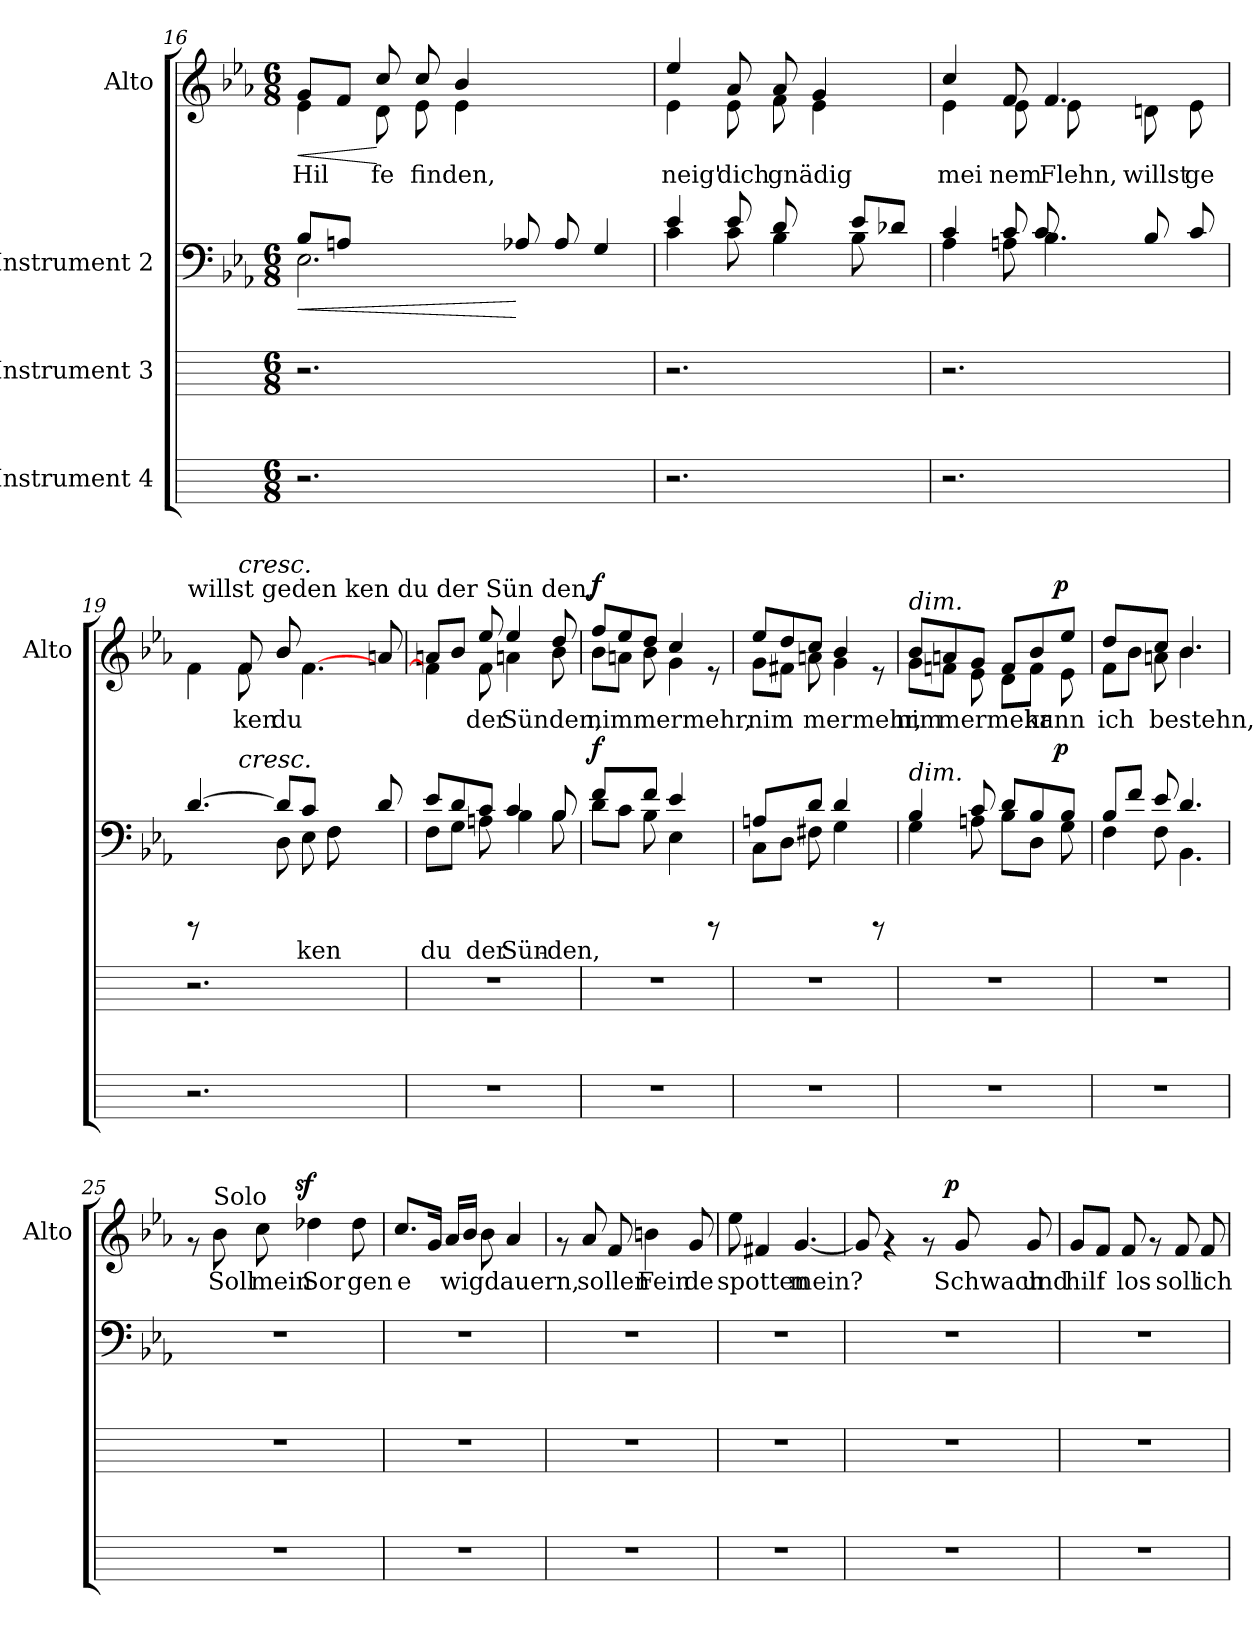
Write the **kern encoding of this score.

**kern	**kern	**kern	**text	**dynam	**kern	**text	**dynam
*part4	*part3	*part2	*part2	*part2	*part1	*part1	*part1
*staff4	*staff3	*staff2	*staff2	*staff2	*staff1	*staff1	*staff1
*I"Instrument 4	*I"Instrument 3	*I"Instrument 2	*	*	*I"Alto	*	*
*	*	*	*	*	*I'Alto	*	*
*	*	*clefF4	*	*	*clefG2	*	*
*k[]	*k[]	*k[b-e-a-]	*	*	*k[b-e-a-]	*	*
*C:	*C:	*E-:	*	*	*E-:	*	*
*M6/8	*M6/8	*M6/8	*	*	*M6/8	*	*
=16	=16	=16	=16	=16	=16	=16	=16
!	!	!LO:TX:b:t=Herr,	!	!	!	!	!
!	!	!	!LO:LY:b	!LO:HP:b	!	!LO:LY:b:cj	!LO:HP:b
*	*	*^	*	*	*^	*	*
2.r	2.r	2.E-\	8B-/L	.	<	4e-\	8g/L	Hil	<
!	!	!	!	!LO:LY:b	!	!	!	!LO:LY:b:cj	!
.	.	.	8An/J	.	.	.	8f/J	.	.
!	!	!	!	!	!	!	!	!LO:LY:b:cj	!
.	.	.	1ryy	.	.	8cc/	8d\	fe	[
!	!	!	!	!	!	!	!	!LO:LY:b:cj	!
.	.	.	.	.	.	8cc/	8e-\	finden,	.
!	!	!	!	!	!	!	!	!LO:LY:b:cj	!
.	.	.	.	.	.	4b-/	4e-\	.	.
!	!	!	!	!LO:LY:b	!	!	!	!	!
2ryy	2ryy	8A-X/	.	.	[	2ryy	2ryy	.	.
!	!	!	!	!LO:LY:b	!	!	!	!	!
.	.	8A-/	.	.	.	.	.	.	.
!	!	!	!	!LO:LY:b	!	!	!	!	!
.	.	4G/	.	.	.	.	.	.	.
=17	=17	=17	=17	=17	=17	=17	=17	=17	=17
!	!	!	!	!LO:LY:b	!	!	!	!LO:LY:b:cj	!
2.r	2.r	4e-/	4c\	.	.	4ee-/	4e-\	neig'	.
!	!	!	!	!LO:LY:b	!	!	!	!LO:LY:b:cj	!
.	.	8e-/	8c\	.	.	8a-/	8e-\	dich	.
!	!	!	!	!LO:LY:b	!	!	!	!LO:LY:b:cj	!
.	.	4B-\	8d/	.	.	8a-/	8f\	gnädig	.
!	!	!	!	!	!	!	!	!LO:LY:b:cj	!
.	.	.	8ryy	.	.	4g/	4e-\	.	.
!	!	!	!	!LO:LY:b	!	!	!	!	!
!	!	!	!	!LO:LY:b	!	!	!	!	!
.	.	8e-/L	8B-\	.	.	.	.	.	.
8ryy	8ryy	8d-X/J	8ryy	.	.	8ryy	8ryy	.	.
=18	=18	=18	=18	=18	=18	=18	=18	=18	=18
!	!	!	!	!LO:LY:b	!	!	!	!LO:LY:b:cj	!
2.r	2.r	4c/	4A-\	.	.	4cc/	4e-\	mei	.
!	!	!	!	!LO:LY:b	!	!	!	!LO:LY:b:cj	!
.	.	8c/	8An\	.	.	8f/	8e-\	nem	.
!	!	!	!	!LO:LY:b	!	!	!	!LO:LY:b:cj	!
.	.	4.B-\	8c/	.	.	4.f/	8e-\	Flehn,	.
.	.	.	2ryy	.	.	.	2ryy	.	.
!	!	!	!	!LO:LY:b	!	!	!	!LO:LY:b:cj	!
4ryy	4ryy	8B-/	.	.	.	8dn\	.	willst	.
!	!	!	!	!LO:LY:b	!	!	!	!LO:LY:b:cj	!
.	.	8c/	.	.	.	8e-\	.	ge	.
!!LO:LB:g=z	!!
=19	=19	=19	=19	=19	=19	=19	=19	=19	=19
!	!	!	!	!	!	!LO:TX:a:t=willst geden ken du der Sün den,	!	!	!
*	*	*	*^	*	*	*	*	*	*
2.r	2.r	[>4.d/	8rAAAA	4ryy	.	.	4f\	4ryy	.	.
.	.	.	4ryy	.	.	.	.	.	.	.
!	!	!	!	!	!	!	!LO:TX:a:i:t=cresc.	!	!	!
!	!	!	!	!LO:TX:a:i:t=cresc.	!	!	!	!	!	!
!	!	!	!	!	!	!	!	!	!LO:LY:b:cj	!
!	!	!	!	!	!	!	!	!	!LO:LY:b:cj	!
.	.	.	.	2.ryy	.	.	8f/	8f\	ken	.
!	!	!	!	!	!LO:LY:b	!	!	!	!	!
!	!	!	!	!	!LO:LY:b	!	!	!	!LO:LY:b:cj	!
.	.	8D\	8d/L]	.	--	.	8b-/	4b-/	du	.
!	!	!	!	!	!LO:LY:b	!	!	!	!	!
!	!	!	!	!	!LO:LY:b	!	!	!	!	!
.	.	8E-\	8c/J	.	-ken	.	[<4.f\	.	.	.
!	!	!	!	!	!LO:LY:b	!	!	!	!	!
.	.	4F\	8F\	.	.	.	.	4.ryy	.	.
4ryy	4ryy	.	4ryy	.	.	.	.	.	.	.
!	!	!	!	!	!	!	!	!	!LO:LY:b:cj	!
.	.	8d/	.	.	.	.	8an/	.	.	.
=20	=20	=20	=20	=20	=20	=20	=20	=20	=20	=20
!	!	!	!	!	!LO:LY:b	!	!	!	!LO:LY:b:cj	!
*	*	*	*v	*v	*	*	*	*	*	*
2.r	2.r	8e-/L	8F\L	du	.	4f\]	8an/L	.	.
!	!	!	!	!LO:LY:b	!	!	!	!LO:LY:b:cj	!
.	.	8d/	8G\J	.	.	.	8b-/J	.	.
!	!	!	!	!LO:LY:b	!	!	!	!LO:LY:b:cj	!
.	.	8c/J	8An\	der	.	8ee-/	8f\	der	.
!	!	!	!	!LO:LY:b	!	!	!	!LO:LY:b:cj	!
.	.	4c/	4B-\	Sün-	.	4ee-/	4an\	Sünden,	.
!	!	!	!	!LO:LY:b	!	!	!	!LO:LY:b:cj	!
.	.	8B-/	8B-\	-den,	.	8dd/	8b-\	.	.
=21	=21	=21	=21	=21	=21	=21	=21	=21	=21
!	!	!	!	!LO:LY:b	!LO:DY:a	!	!	!LO:LY:b:cj	!LO:DY:a
2.r	2.r	4f/	8d\L	.	f	8ff/L	8b-\L	nimmermehr,	f
!	!	!	!	!LO:LY:b	!	!	!	!LO:LY:b:cj	!
.	.	.	8c\J	.	.	8ee-/	8an\J	.	.
!	!	!	!	!LO:LY:b	!	!	!	!LO:LY:b:cj	!
.	.	8f/J	8B-\	.	.	8dd/J	8b-\	.	.
!	!	!	!	!LO:LY:b	!	!	!	!LO:LY:b:cj	!
.	.	4e-/	4E-\	.	.	4cc/	4g\	.	.
.	.	8rAAAA	8ryy	.	.	8rd	8ryy	.	.
=22	=22	=22	=22	=22	=22	=22	=22	=22	=22
!	!	!	!	!LO:LY:b	!	!	!	!LO:LY:b:cj	!
2.r	2.r	4An/	8C\L	.	.	8ee-/L	8g\L	nim	.
!	!	!	!	!LO:LY:b	!	!	!	!LO:LY:b:cj	!
.	.	.	8D\J	.	.	8dd/	8f#X\J	.	.
!	!	!	!	!LO:LY:b	!	!	!	!LO:LY:b:cj	!
.	.	8d/J	8F#X\	.	.	8cc/J	8an\	mermehr,	.
!	!	!	!	!LO:LY:b	!	!	!	!LO:LY:b:cj	!
.	.	4d/	4G\	.	.	4b-/	4g\	.	.
.	.	8rAAAA	8ryy	.	.	8rd	8ryy	.	.
=23	=23	=23	=23	=23	=23	=23	=23	=23	=23
!	!	!	!	!	!	!LO:TX:a:i:t=dim.	!	!	!
!	!	!LO:TX:a:i:t=dim.	!	!	!	!	!	!	!
!	!	!	!	!LO:LY:b	!	!	!	!LO:LY:b:cj	!
*	*	*	*^	*	*	*	*^	*	*
2.r	2.r	4B-/	4G\	2ryy	.	.	8b-/L	8g\L	2ryy	nim	.
!	!	!	!	!	!	!	!	!	!	!LO:LY:b:cj	!
.	.	.	.	.	.	.	8an/	8fn\J	.	mermehr	.
!	!	!	!	!	!LO:LY:b	!	!	!	!	!LO:LY:b:cj	!
.	.	8c/	8An\	.	.	.	8g/J	8e-\	.	.	.
!	!	!	!	!	!LO:LY:b	!	!	!	!	!LO:LY:b:cj	!
.	.	8d/L	8B-\L	.	.	.	8f/L	8d\L	.	.	.
!	!	!	!	!	!LO:LY:b	!	!	!	!	!LO:LY:b:cj	!
.	.	8B-/	8D\J	16..ryy	.	.	8b-/	8f\J	16..ryy	kann	.
!	!	!	!	!	!	!LO:DY:a	!	!	!	!	!LO:DY:a
.	.	.	.	8ryy	.	p	.	.	8ryy	.	p
!	!	!	!	!	!LO:LY:b	!	!	!	!	!LO:LY:b:cj	!
.	.	8B-/J	8G\	.	.	.	8ee-/J	8e-\	.	.	.
.	.	.	.	64ryy	.	.	.	.	64ryy	.	.
!!LO:LB:g=z
=24	=24	=24	=24	=24	=24	=24	=24	=24	=24	=24	=24
!	!	!	!	!	!LO:LY:b	!	!	!	!	!LO:LY:b:cj	!
*	*	*	*v	*v	*	*	*	*	*	*	*
*	*	*	*	*	*	*	*v	*v	*	*
2.r	2.r	4F\	8B-/L	.	.	4dd/	8f\L	ich	.
!	!	!	!	!LO:LY:b	!	!	!	!LO:LY:b:cj	!
.	.	.	8f/J	.	.	.	8b-\J	.	.
!	!	!	!	!LO:LY:b	!	!	!	!LO:LY:b:cj	!
.	.	8e-/	8F\	.	.	8cc/J	8an\	bestehn,	.
!	!	!	!	!LO:LY:b	!	!	!	!LO:LY:b:cj	!
.	.	4.d/	4.BB-\	.	.	4.b-/	4.b-\	.	.
*	*	*v	*v	*	*	*	*	*	*
=25	=25	=25	=25	=25	=25	=25	=25	=25
2.r	2.r	2.r	.	.	8rf	4ryy	.	.
!	!	!	!	!	!LO:TX:a:t=Solo	!	!	!
!	!	!	!	!	!	!	!LO:LY:b:cj	!
.	.	.	.	.	8b-\	.	Soll	.
!	!	!	!	!	!	!	!LO:LY:b:cj	!
.	.	.	.	.	8cc\	16..ryy	mein	.
!	!	!	!	!	!	!	!	!LO:DY:a
.	.	.	.	.	.	4ryy	.	sf
!	!	!	!	!	!	!	!LO:LY:b:cj	!
.	.	.	.	.	4dd-X\	.	Sor	.
.	.	.	.	.	.	8ryy	.	.
!	!	!	!	!	!	!	!LO:LY:b:cj	!
.	.	.	.	.	8dd-\	.	gen	.
.	.	.	.	.	.	64ryy	.	.
=26	=26	=26	=26	=26	=26	=26	=26	=26
!	!	!	!	!	!	!	!LO:LY:b:cj	!
*	*	*	*	*	*v	*v	*	*
2.r	2.r	2.r	.	.	8.cc/L	e	.
!	!	!	!	!	!	!LO:LY:b:cj	!
.	.	.	.	.	16g/J	.	.
!	!	!	!	!	!	!LO:LY:b:cj	!
.	.	.	.	.	16a-/L	wigdauern,	.
!	!	!	!	!	!	!LO:LY:b:cj	!
.	.	.	.	.	16b-/J	.	.
!	!	!	!	!	!	!LO:LY:b:cj	!
.	.	.	.	.	8b-\	.	.
!	!	!	!	!	!	!LO:LY:b:cj	!
.	.	.	.	.	4a-/	.	.
=27	=27	=27	=27	=27	=27	=27	=27
2.r	2.r	2.r	.	.	8rf	.	.
!	!	!	!	!	!	!LO:LY:b:cj	!
.	.	.	.	.	8a-/	sollen	.
!	!	!	!	!	!	!LO:LY:b:cj	!
.	.	.	.	.	8f/	.	.
!	!	!	!	!	!	!LO:LY:b:cj	!
.	.	.	.	.	4bn\	Fein	.
!	!	!	!	!	!	!LO:LY:b:cj	!
.	.	.	.	.	8g/	de	.
=28	=28	=28	=28	=28	=28	=28	=28
!	!	!	!	!	!	!LO:LY:b:cj	!
2.r	2.r	2.r	.	.	8ee-\	spotten	.
!	!	!	!	!	!	!LO:LY:b:cj	!
.	.	.	.	.	4f#X/	.	.
!	!	!	!	!	!	!LO:LY:b:cj	!
.	.	.	.	.	[<4.g/	mein?	.
!!LO:PB:g=z
=29	=29	=29	=29	=29	=29	=29	=29
!	!	!	!	!	!	!LO:LY:b:cj	!
*	*	*	*	*	*^	*	*
2.r	2.r	2.r	.	.	8g/]	4...ryy	.	.
.	.	.	.	.	4rf	.	.	.
.	.	.	.	.	8rf	.	.	.
!	!	!	!	!	!	!	!	!LO:DY:a
.	.	.	.	.	.	4ryy	.	p
!	!	!	!	!	!	!	!LO:LY:b:cj	!
.	.	.	.	.	8g/	.	Schwach	.
!	!	!	!	!	!	!	!LO:LY:b:cj	!
.	.	.	.	.	8g/	.	und	.
.	.	.	.	.	.	32ryy	.	.
=30	=30	=30	=30	=30	=30	=30	=30	=30
!	!	!	!	!	!	!	!LO:LY:b:cj	!
*	*	*	*	*	*v	*v	*	*
2.r	2.r	2.r	.	.	8g/L	hilf	.
!	!	!	!	!	!	!LO:LY:b:cj	!
.	.	.	.	.	8f/J	.	.
!	!	!	!	!	!	!LO:LY:b:cj	!
.	.	.	.	.	8f/	los	.
.	.	.	.	.	8rf	.	.
!	!	!	!	!	!	!LO:LY:b:cj	!
.	.	.	.	.	8f/	soll	.
!	!	!	!	!	!	!LO:LY:b:cj	!
.	.	.	.	.	8f/	ich	.
=	=	=	=	=	=	=	=
*-	*-	*-	*-	*-	*-	*-	*-
